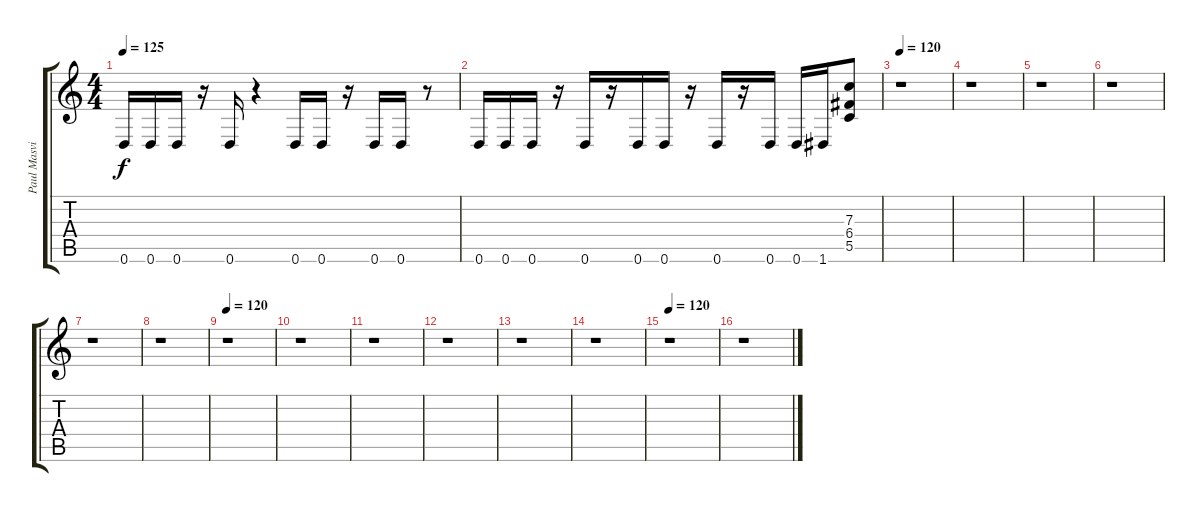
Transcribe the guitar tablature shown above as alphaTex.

\track ("Paul Masvidal" "Paul Masvi") {instrument distortionguitar}
\staff {score tabs}
\tuning (D4 A3 F3 C3 G2 D2) {hide}
\ts (4 4)
\tempo 125
\clef g2
\ks c
0.6.16{dy f} 0.6.16 0.6.16 r.16 0.6.16 r.4 0.6.16 0.6.16 r.16 0.6.16 0.6.16 r.8 |
0.6.16 0.6.16 0.6.16 r.16 0.6.16 r.16 0.6.16 0.6.16 r.16 0.6.16 r.16 0.6.16 0.6.16 1.6.16 (7.3 6.4 5.5).8 |
\tempo 120
r.1 |
r.1 |
r.1 |
r.1 |
r.1 |
r.1 |
\tempo 120
r.1 |
r.1 |
r.1 |
r.1 |
r.1 |
r.1 |
\tempo 120
r.1 |
r.1
